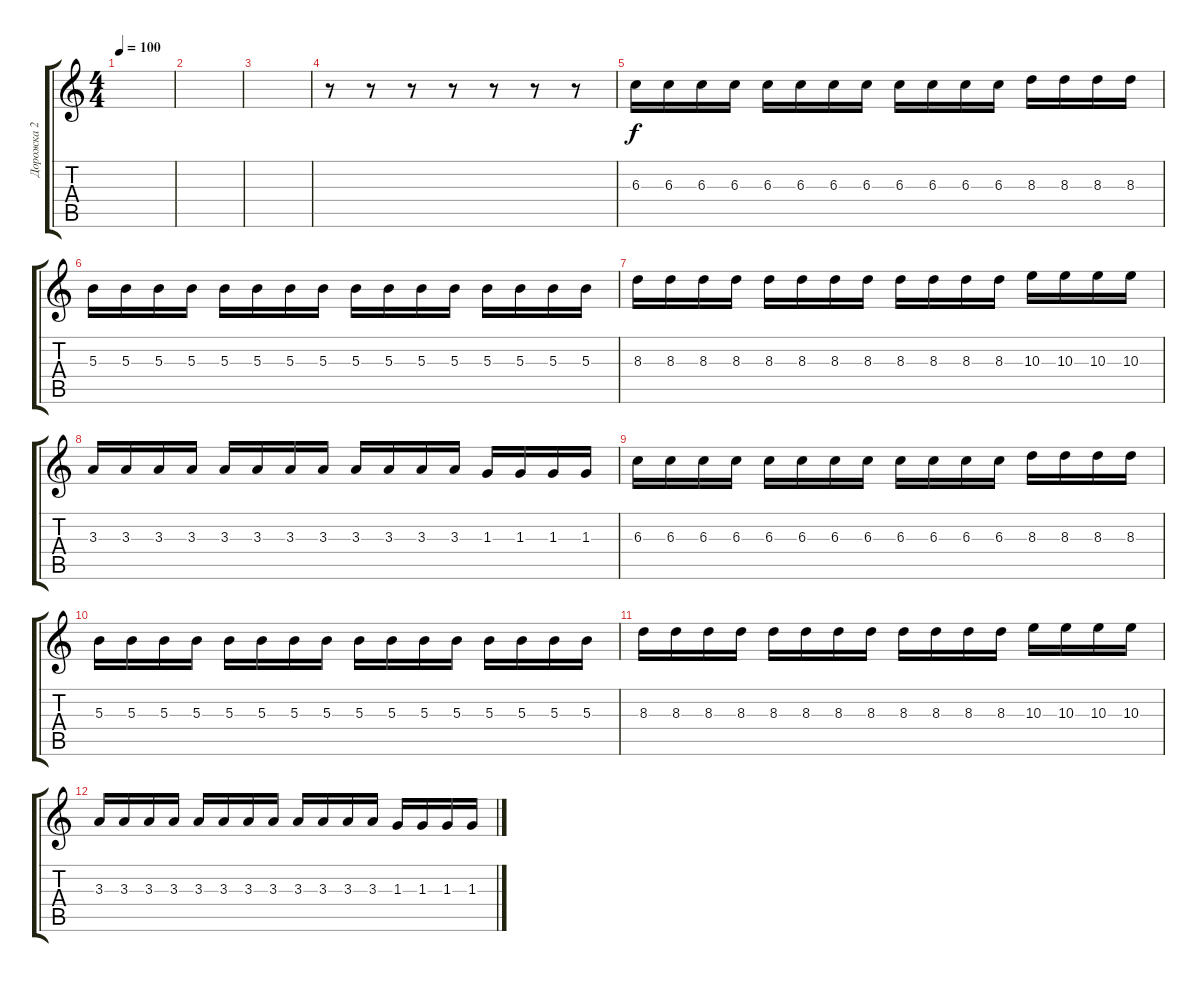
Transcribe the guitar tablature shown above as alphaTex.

\track ("Дорожка 2" "Дорожка 2") {instrument distortionguitar}
\staff {score tabs}
\tuning (Eb4 Bb3 Gb3 Db3 Ab2 Db2) {hide}
\ts (4 4)
\tempo 100
\clef g2
\ks c
|
|
|
r.8 r.8 r.8 r.8 r.8 r.8 r.8 |
6.3.16 6.3.16 6.3.16 6.3.16 6.3.16 6.3.16 6.3.16 6.3.16 6.3.16 6.3.16 6.3.16 6.3.16 8.3.16 8.3.16 8.3.16 8.3.16 |
5.3.16 5.3.16 5.3.16 5.3.16 5.3.16 5.3.16 5.3.16 5.3.16 5.3.16 5.3.16 5.3.16 5.3.16 5.3.16 5.3.16 5.3.16 5.3.16 |
8.3.16 8.3.16 8.3.16 8.3.16 8.3.16 8.3.16 8.3.16 8.3.16 8.3.16 8.3.16 8.3.16 8.3.16 10.3.16 10.3.16 10.3.16 10.3.16 |
3.3.16 3.3.16 3.3.16 3.3.16 3.3.16 3.3.16 3.3.16 3.3.16 3.3.16 3.3.16 3.3.16 3.3.16 1.3.16 1.3.16 1.3.16 1.3.16 |
6.3.16 6.3.16 6.3.16 6.3.16 6.3.16 6.3.16 6.3.16 6.3.16 6.3.16 6.3.16 6.3.16 6.3.16 8.3.16 8.3.16 8.3.16 8.3.16 |
5.3.16 5.3.16 5.3.16 5.3.16 5.3.16 5.3.16 5.3.16 5.3.16 5.3.16 5.3.16 5.3.16 5.3.16 5.3.16 5.3.16 5.3.16 5.3.16 |
8.3.16 8.3.16 8.3.16 8.3.16 8.3.16 8.3.16 8.3.16 8.3.16 8.3.16 8.3.16 8.3.16 8.3.16 10.3.16 10.3.16 10.3.16 10.3.16 |
3.3.16 3.3.16 3.3.16 3.3.16 3.3.16 3.3.16 3.3.16 3.3.16 3.3.16 3.3.16 3.3.16 3.3.16 1.3.16 1.3.16 1.3.16 1.3.16
